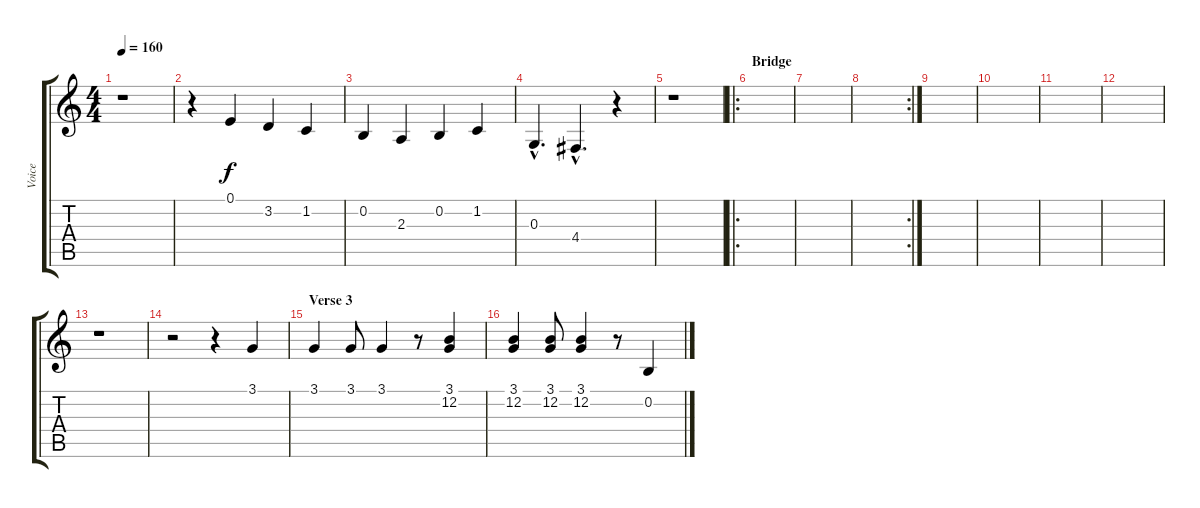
\track ("Voice" "Voice") {instrument tenorsax}
\staff {score tabs}
\tuning (E4 B3 G3 D3 A2 E2) {hide}
\ts (4 4)
\tempo 160
\clef g2
\ks c
r.1{dy f} |
r.4 0.1.4 3.2.4 1.2.4 |
0.2.4 2.3.4 0.2.4 1.2.4 |
0.3{hac}.4{d} 4.4{hac}.4{d} r.4 |
r.1 |
\ro
\section ("" "Bridge")
|
|
\rc 2
|
|
|
|
|
r.1 |
r.2 r.4 3.1.4 |
\section ("" "Verse 3")
3.1.4 3.1.8 3.1.4 r.8 (3.1 12.2).4 |
(3.1 12.2).4 (3.1 12.2).8 (3.1 12.2).4 r.8 0.2.4
